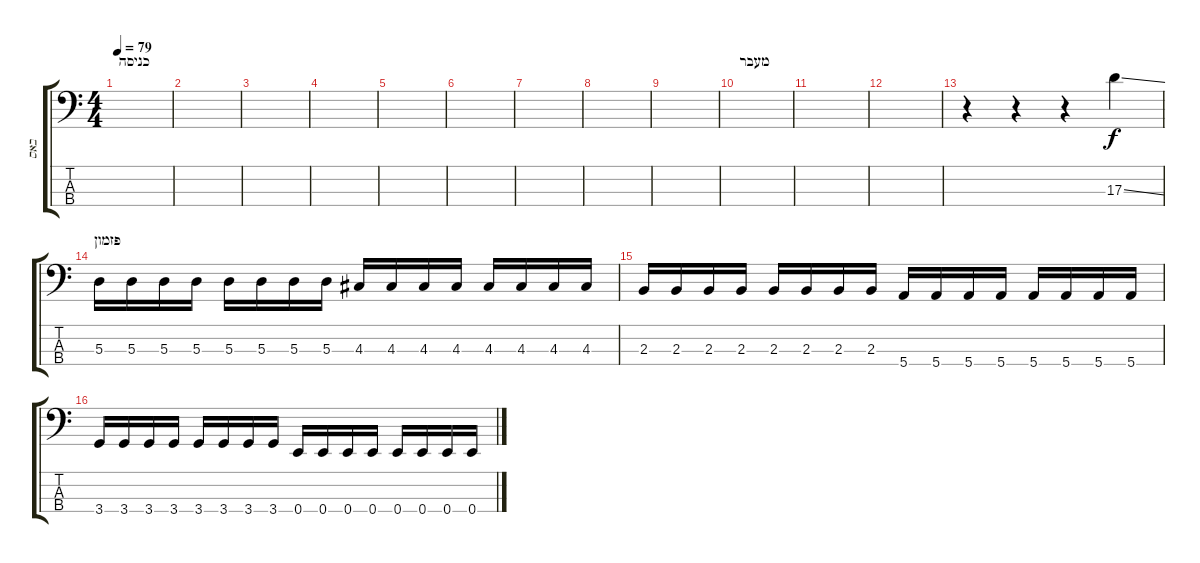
\track ("באס" "באס") {instrument electricbassfinger}
\staff {score tabs}
\tuning (G2 D2 A1 E1) {hide}
\ts (4 4)
\section ("" "כניסה")
\tempo 79
\clef f4
\ks c
|
|
|
|
|
|
|
|
|
\section ("" "מעבר")
|
|
|
r.4 r.4 r.4 17.3{ss}.4 |
\section ("" "פזמון")
5.3.16 5.3.16 5.3.16 5.3.16 5.3.16 5.3.16 5.3.16 5.3.16 4.3.16 4.3.16 4.3.16 4.3.16 4.3.16 4.3.16 4.3.16 4.3.16 |
2.3.16 2.3.16 2.3.16 2.3.16 2.3.16 2.3.16 2.3.16 2.3.16 5.4.16 5.4.16 5.4.16 5.4.16 5.4.16 5.4.16 5.4.16 5.4.16 |
3.4.16 3.4.16 3.4.16 3.4.16 3.4.16 3.4.16 3.4.16 3.4.16 0.4.16 0.4.16 0.4.16 0.4.16 0.4.16 0.4.16 0.4.16 0.4.16
